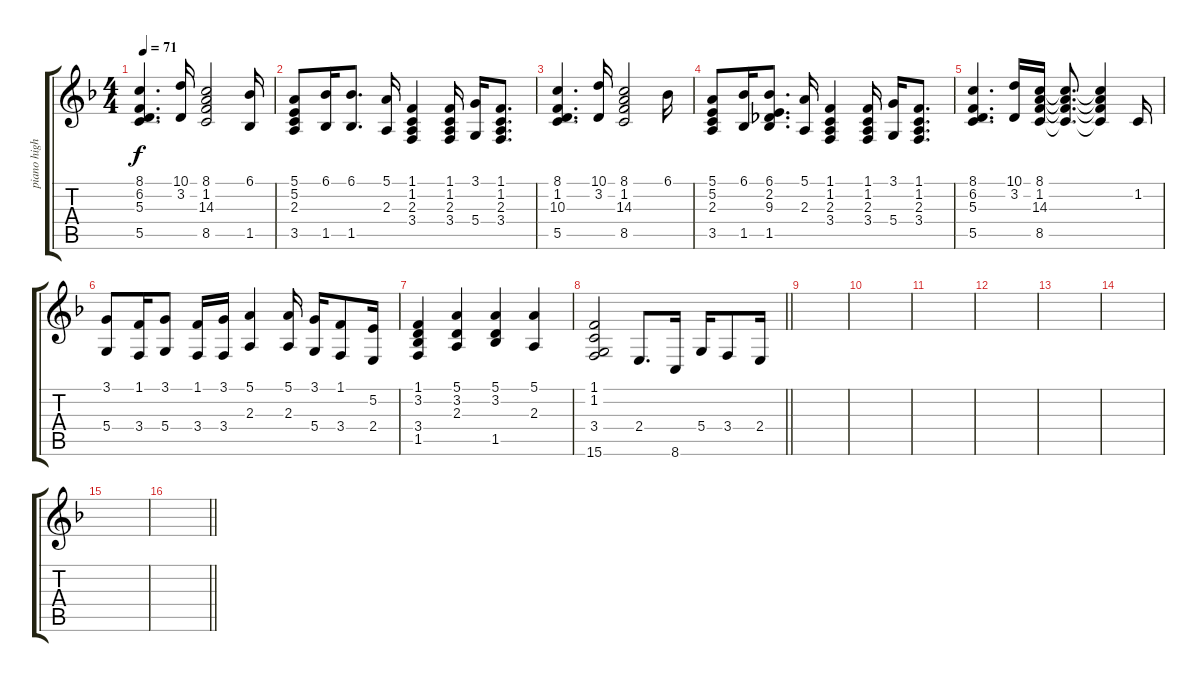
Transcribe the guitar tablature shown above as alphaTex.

\track ("piano high" "piano high") {instrument acousticgrandpiano}
\staff {score tabs}
\tuning (E4 B3 G3 D3 A3 E2) {hide}
\ts (4 4)
\tempo 71
\clef g2
\ks f
(8.1 6.2 5.3 5.5).4{d dy f} (10.1 3.2).16 (8.1 1.2 14.3 8.5).2 (6.1 1.5).16 |
(5.1 5.2 2.3 3.5).8 (6.1 1.5).16 (6.1 1.5).8{d} (5.1 2.3).16 (1.1 1.2 2.3 3.4).4 (1.1 1.2 2.3 3.4).16 (3.1 5.4).16 (1.1 1.2 2.3 3.4).8{d} |
(8.1 1.2 10.3 5.5).4{d} (10.1 3.2).16 (8.1 1.2 14.3 8.5).2 6.1.16 |
(5.1 5.2 2.3 3.5).8 (6.1 1.5).16 (6.1 2.2 9.3 1.5).8{d} (5.1 2.3).16 (1.1 1.2 2.3 3.4).4 (1.1 1.2 2.3 3.4).16 (3.1 5.4).16 (1.1 1.2 2.3 3.4).8{d} |
(8.1 6.2 5.3 5.5).4{d} (10.1 3.2).16 (8.1 1.2 14.3 8.5).16 (8.1{t} 1.2{t} 14.3{t} 8.5{t}).8{d} (8.1{t} 1.2{t} 14.3{t} 8.5{t}).4 1.2.16 |
(3.1 5.4).8 (1.1 3.4).16 (3.1 5.4).8 (1.1 3.4).16 (3.1 3.4).16 (5.1 2.3).4 (5.1 2.3).16 (3.1 5.4).16 (1.1 3.4).8 (5.2 2.4).16 |
(1.1 3.2 3.4 1.5).4 (5.1 3.2 2.3).4 (5.1 3.2 1.5).4 (5.1 2.3).4 |
\barLineRight lightlight
(1.1 1.2 3.4 15.6).2 2.4.8{d} 8.6.16 5.4.16 3.4.8 2.4.16 |
|
|
|
|
|
|
|
\barLineRight lightlight
